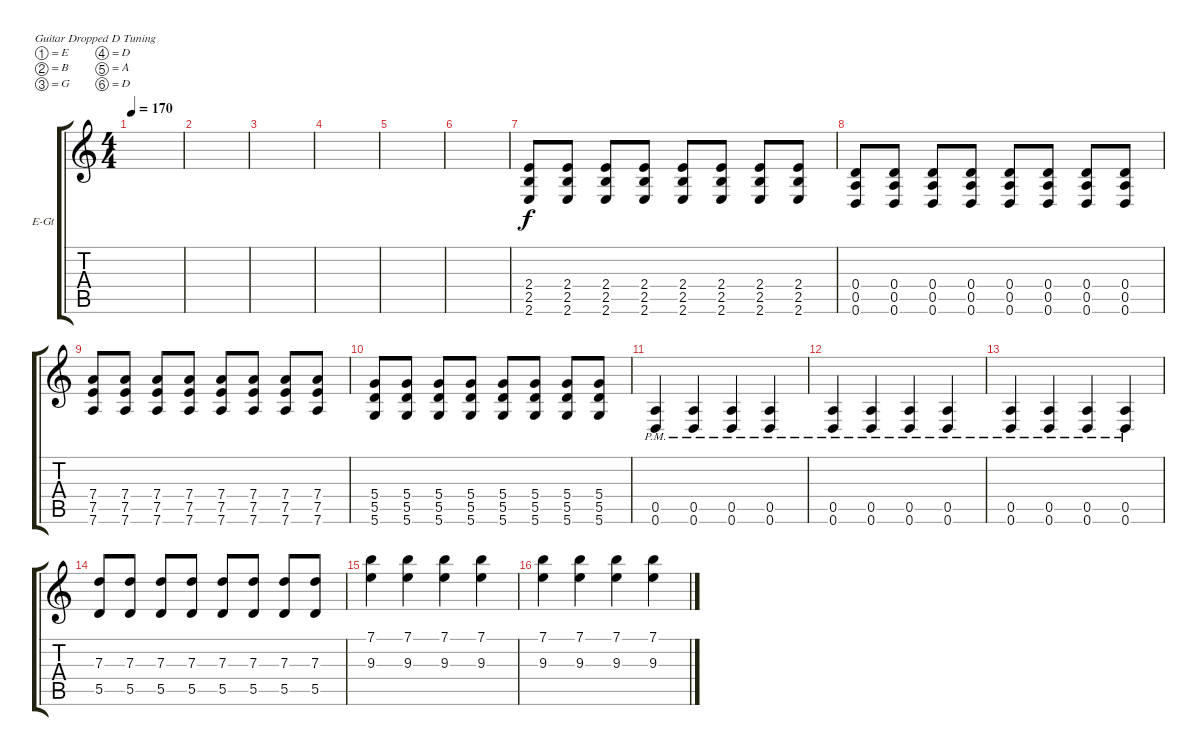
\defaultSystemsLayout 4
\bracketExtendMode groupsimilarinstruments
\firstSystemTrackNameOrientation horizontal
\otherSystemsTrackNameOrientation horizontal
\track ("Electric Guitar" "E-Gt") {instrument distortionguitar}
\staff {score tabs}
\tuning (E4 B3 G3 D3 A2 D2)
\ts (4 4)
\tempo 170
\clef g2
\ks c
|
|
|
|
|
|
(2.6 2.5 2.4).8 (2.6 2.5 2.4).8 (2.6 2.5 2.4).8 (2.6 2.5 2.4).8 (2.6 2.5 2.4).8 (2.6 2.5 2.4).8 (2.6 2.5 2.4).8 (2.6 2.5 2.4).8 |
(0.6 0.5 0.4).8 (0.6 0.5 0.4).8 (0.6 0.5 0.4).8 (0.6 0.5 0.4).8 (0.6 0.5 0.4).8 (0.6 0.5 0.4).8 (0.6 0.5 0.4).8 (0.6 0.5 0.4).8 |
(7.6 7.5 7.4).8 (7.6 7.5 7.4).8 (7.6 7.5 7.4).8 (7.6 7.5 7.4).8 (7.6 7.5 7.4).8 (7.6 7.5 7.4).8 (7.6 7.5 7.4).8 (7.6 7.5 7.4).8 |
(5.6 5.5 5.4).8 (5.6 5.5 5.4).8 (5.6 5.5 5.4).8 (5.6 5.5 5.4).8 (5.6 5.5 5.4).8 (5.6 5.5 5.4).8 (5.6 5.5 5.4).8 (5.6 5.5 5.4).8 |
(0.6{pm} 0.5{pm}).4 (0.6{pm} 0.5{pm}).4 (0.6{pm} 0.5{pm}).4 (0.6{pm} 0.5{pm}).4 |
(0.6{pm} 0.5{pm}).4 (0.6{pm} 0.5{pm}).4 (0.6{pm} 0.5{pm}).4 (0.6{pm} 0.5{pm}).4 |
(0.6{pm} 0.5{pm}).4 (0.6{pm} 0.5{pm}).4 (0.6{pm} 0.5{pm}).4 (0.6{pm} 0.5{pm}).4 |
(5.5 7.3).8 (5.5 7.3).8 (5.5 7.3).8 (5.5 7.3).8 (5.5 7.3).8 (5.5 7.3).8 (5.5 7.3).8 (5.5 7.3).8 |
(9.3 7.1).4 (9.3 7.1).4 (9.3 7.1).4 (9.3 7.1).4 |
(9.3 7.1).4 (9.3 7.1).4 (9.3 7.1).4 (9.3 7.1).4
